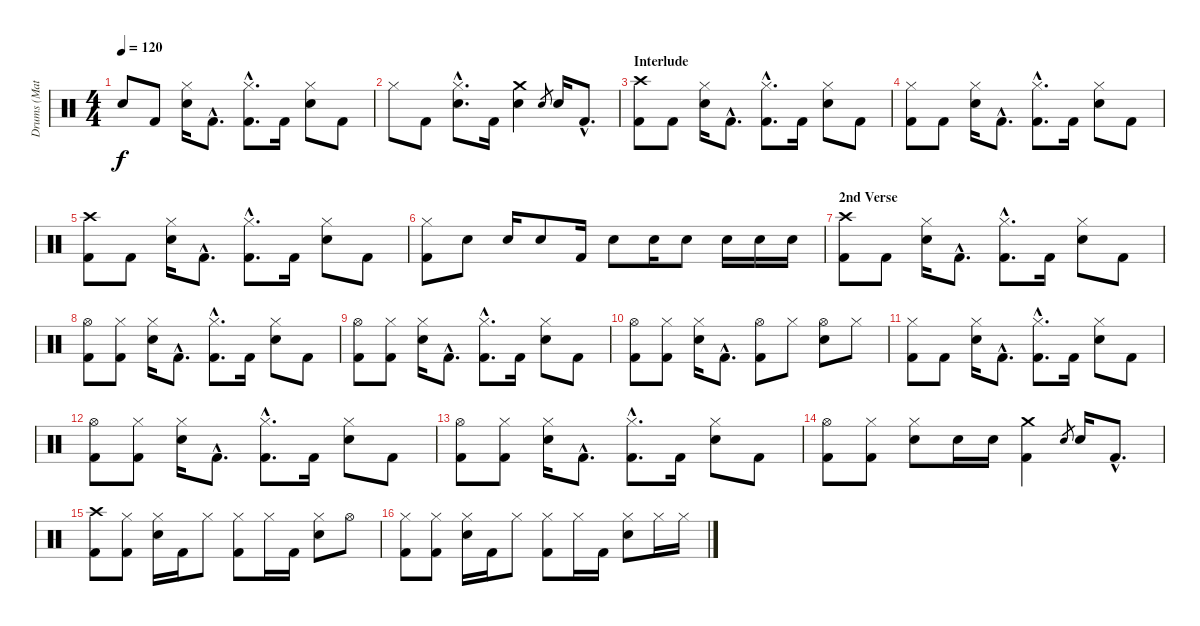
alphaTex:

\track ("Drums (Matt)" "Drums (Mat") {instrument percussion}
\staff {score}
\articulation defaults
\ts (4 4)
\tempo 120
\clef neutral
\ks c "Snare (hit)"{t}.8{dy f} "Kick (hit) 2".8
("Hi-Hat (closed)" "Snare (hit) 2").16 "Kick (hit) 2"{hac}.8{d} ("Hi-Hat (closed)"{hac} "Kick (hit) 2"{hac}).8{d} "Kick (hit) 2".16 ("Hi-Hat (closed)" "Snare (hit) 2").8 "Kick (hit) 2".8 |
"Hi-Hat (closed)".8 "Kick (hit) 2".8 ("Hi-Hat (closed)"{hac} "Snare (hit) 2"{hac}).8{d} "Kick (hit) 2".16 ("Crash medium (hit)" "Snare (hit) 2").4 "Snare (hit) 2".8{gr} "Snare (hit) 2".16 "Kick (hit) 2"{hac}.8{d} |
\section ("" "Interlude")
("Crash high (hit)" "Kick (hit) 2").8 "Kick (hit) 2".8 ("Hi-Hat (closed)" "Snare (hit) 2").16 "Kick (hit) 2"{hac}.8{d} ("Hi-Hat (closed)"{hac} "Kick (hit) 2"{hac}).8{d} "Kick (hit) 2".16 ("Hi-Hat (closed)" "Snare (hit) 2").8 "Kick (hit) 2".8 |
("Hi-Hat (closed)" "Kick (hit) 2").8 "Kick (hit) 2".8 ("Hi-Hat (closed)" "Snare (hit) 2").16 "Kick (hit) 2"{hac}.8{d} ("Hi-Hat (closed)"{hac} "Kick (hit) 2"{hac}).8{d} "Kick (hit) 2".16 ("Hi-Hat (closed)" "Snare (hit) 2").8 "Kick (hit) 2".8 |
("Crash high (hit)" "Kick (hit) 2").8 "Kick (hit) 2".8 ("Hi-Hat (closed)" "Snare (hit) 2").16 "Kick (hit) 2"{hac}.8{d} ("Hi-Hat (closed)"{hac} "Kick (hit) 2"{hac}).8{d} "Kick (hit) 2".16 ("Hi-Hat (closed)" "Snare (hit) 2").8 "Kick (hit) 2".8 |
("Hi-Hat (closed)" "Kick (hit) 2").8 "Snare (hit) 2".8 "Snare (hit) 2".16 "Snare (hit) 2".8 "Kick (hit) 2".16 "Snare (hit) 2".8 "Snare (hit) 2".16 "Snare (hit) 2".8 "Snare (hit) 2".16 "Snare (hit) 2".16 "Snare (hit) 2".16 |
\section ("" "2nd Verse")
("Crash high (hit)" "Kick (hit) 2").8 "Kick (hit) 2".8 ("Hi-Hat (closed)" "Snare (hit) 2").16 "Kick (hit) 2"{hac}.8{d} ("Hi-Hat (closed)"{hac} "Kick (hit) 2"{hac}).8{d} "Kick (hit) 2".16 ("Hi-Hat (closed)" "Snare (hit) 2").8 "Kick (hit) 2".8 |
("Hi-Hat (open)" "Kick (hit) 2").8 ("Hi-Hat (closed)" "Kick (hit) 2").8 ("Hi-Hat (closed)" "Snare (hit) 2").16 "Kick (hit) 2"{hac}.8{d} ("Hi-Hat (closed)"{hac} "Kick (hit) 2"{hac}).8{d} "Kick (hit) 2".16 ("Hi-Hat (closed)" "Snare (hit) 2").8 "Kick (hit) 2".8 |
("Hi-Hat (open)" "Kick (hit) 2").8 ("Hi-Hat (closed)" "Kick (hit) 2").8 ("Hi-Hat (closed)" "Snare (hit) 2").16 "Kick (hit) 2"{hac}.8{d} ("Hi-Hat (closed)"{hac} "Kick (hit) 2"{hac}).8{d} "Kick (hit) 2".16 ("Hi-Hat (closed)" "Snare (hit) 2").8 "Kick (hit) 2".8 |
("Hi-Hat (open)" "Kick (hit) 2").8 ("Hi-Hat (closed)" "Kick (hit) 2").8 ("Hi-Hat (closed)" "Snare (hit) 2").16 "Kick (hit) 2"{hac}.8{d} ("Hi-Hat (open)" "Kick (hit) 2").8 "Hi-Hat (closed)".8 ("Hi-Hat (open)" "Snare (hit) 2").8 "Hi-Hat (closed)".8 |
("Hi-Hat (closed)" "Kick (hit) 2").8 "Kick (hit) 2".8 ("Hi-Hat (closed)" "Snare (hit) 2").16 "Kick (hit) 2"{hac}.8{d} ("Hi-Hat (closed)"{hac} "Kick (hit) 2"{hac}).8{d} "Kick (hit) 2".16 ("Hi-Hat (closed)" "Snare (hit) 2").8 "Kick (hit) 2".8 |
("Hi-Hat (open)" "Kick (hit) 2").8 ("Hi-Hat (closed)" "Kick (hit) 2").8 ("Hi-Hat (closed)" "Snare (hit) 2").16 "Kick (hit) 2"{hac}.8{d} ("Hi-Hat (closed)"{hac} "Kick (hit) 2"{hac}).8{d} "Kick (hit) 2".16 ("Hi-Hat (closed)" "Snare (hit) 2").8 "Kick (hit) 2".8 |
("Hi-Hat (open)" "Kick (hit) 2").8 ("Hi-Hat (closed)" "Kick (hit) 2").8 ("Hi-Hat (closed)" "Snare (hit) 2").16 "Kick (hit) 2"{hac}.8{d} ("Hi-Hat (closed)"{hac} "Kick (hit) 2"{hac}).8{d} "Kick (hit) 2".16 ("Hi-Hat (closed)" "Snare (hit) 2").8 "Kick (hit) 2".8 |
("Hi-Hat (open)" "Kick (hit) 2").8 ("Hi-Hat (closed)" "Kick (hit) 2").8 ("Hi-Hat (closed)" "Snare (hit) 2").8 "Snare (hit) 2".16 "Snare (hit) 2".16 ("Crash medium (hit)" "Kick (hit) 2").4 "Snare (hit) 2".8{gr} "Snare (hit) 2".16 "Kick (hit) 2"{hac}.8{d} |
("Crash high (hit)" "Kick (hit) 2").8 ("Hi-Hat (closed)" "Kick (hit) 2").8 ("Hi-Hat (closed)" "Snare (hit) 2").16 "Kick (hit) 2".16 "Hi-Hat (closed)".8 ("Hi-Hat (closed)" "Kick (hit) 2").8 "Hi-Hat (closed)".16 "Kick (hit) 2".16 ("Hi-Hat (closed)" "Snare (hit) 2").8 "Hi-Hat (open)".8 |
("Hi-Hat (closed)" "Kick (hit) 2").8 ("Hi-Hat (closed)" "Kick (hit) 2").8 ("Hi-Hat (closed)" "Snare (hit) 2").16 "Kick (hit) 2".16 "Hi-Hat (closed)".8 ("Hi-Hat (closed)" "Kick (hit) 2").8 "Hi-Hat (closed)".16 "Kick (hit) 2".16 ("Hi-Hat (closed)" "Snare (hit) 2").8 "Hi-Hat (closed)".16 "Hi-Hat (closed)".16
